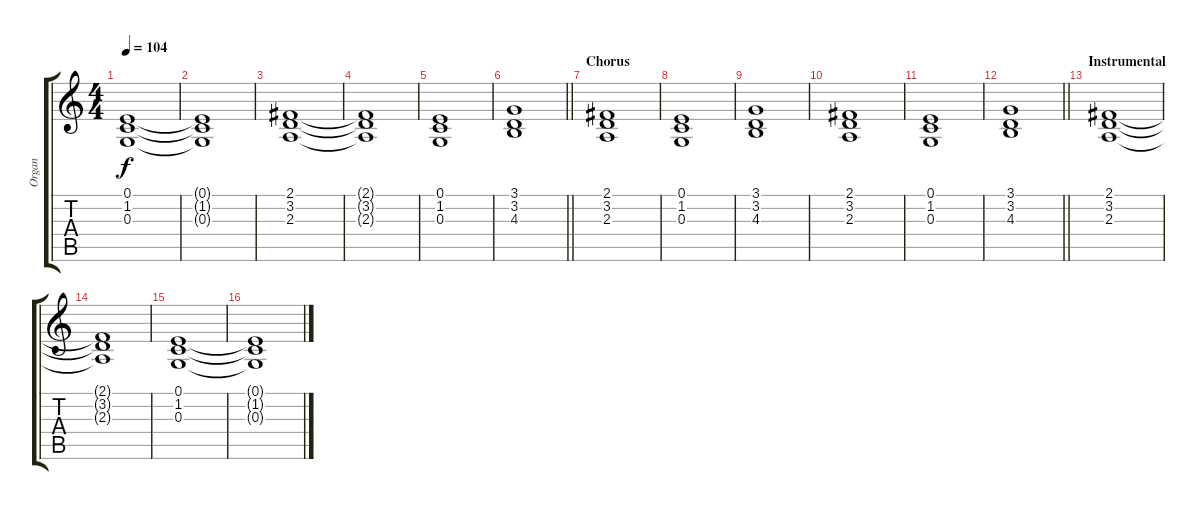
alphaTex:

\track ("Organ" "Organ") {instrument percussiveorgan}
\staff {score tabs}
\tuning (E4 B3 G3 D3 A2 E2) {hide}
\ts (4 4)
\tempo 104
\clef g2
\ks c
(0.1 1.2 0.3).1{dy f} |
(0.1{t} 1.2{t} 0.3{t}).1 |
(2.1 3.2 2.3).1 |
(2.1{t} 3.2{t} 2.3{t}).1 |
(0.1 1.2 0.3).1 |
\barLineRight lightlight
(3.1 3.2 4.3).1 |
\section ("" "Chorus")
(2.1 3.2 2.3).1 |
(0.1 1.2 0.3).1 |
(3.1 3.2 4.3).1 |
(2.1 3.2 2.3).1 |
(0.1 1.2 0.3).1 |
\barLineRight lightlight
(3.1 3.2 4.3).1 |
\section ("" "Instrumental")
(2.1 3.2 2.3).1 |
(2.1{t} 3.2{t} 2.3{t}).1 |
(0.1 1.2 0.3).1 |
(0.1{t} 1.2{t} 0.3{t}).1
